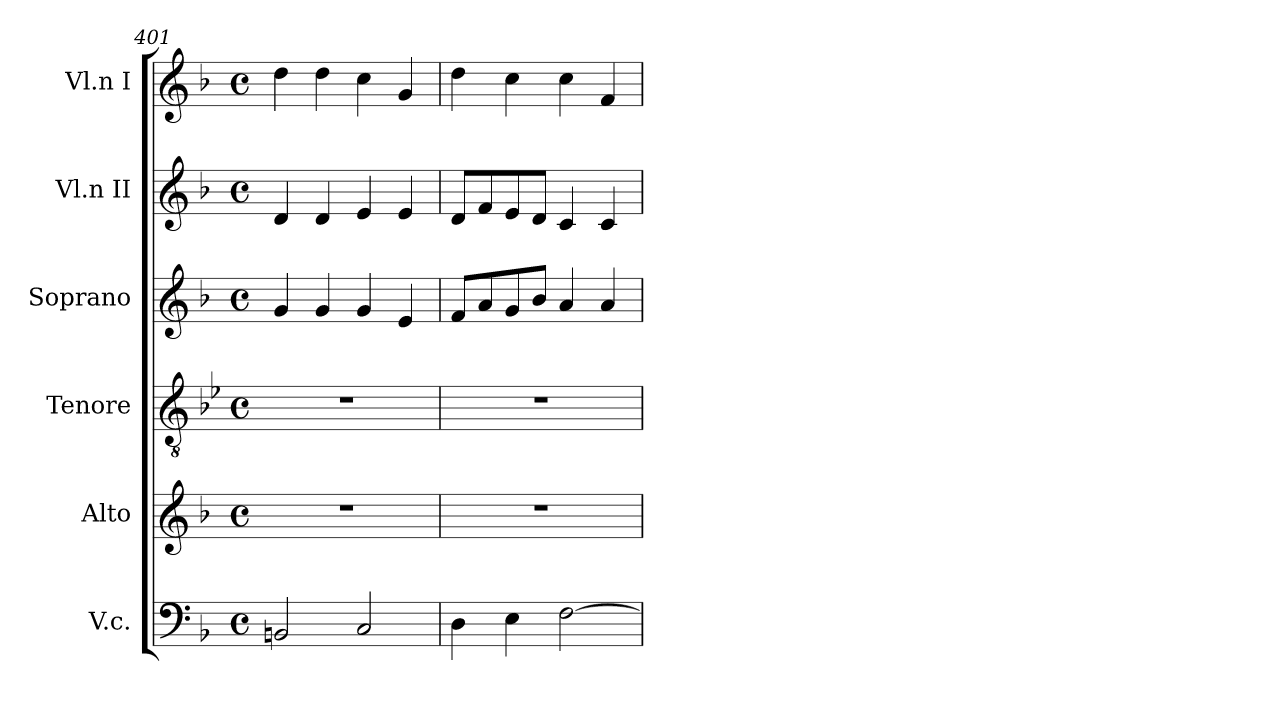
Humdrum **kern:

**kern	**kern	**kern	**kern	**kern	**kern
*part6	*part5	*part4	*part3	*part2	*part1
*staff6	*staff5	*staff4	*staff3	*staff2	*staff1
*I"V.c.	*I"Alto	*I"Tenore	*I"Soprano	*I"Vl.n II	*I"Vl.n I
*I'V.c.	*I'Alto	*I'Tenore	*I'Soprano	*I'Vl.n II	*I'Vl.n I
*clefF4	*clefG2	*clefGv2	*clefG2	*clefG2	*clefG2
*k[b-]	*k[b-]	*k[b-e-]	*k[b-]	*k[b-]	*k[b-]
*F:	*F:	*B-:	*F:	*F:	*F:
*M4/4	*M4/4	*M4/4	*M4/4	*M4/4	*M4/4
*met(c)	*met(c)	*met(c)	*met(c)	*met(c)	*met(c)
=401	=401	=401	=401	=401	=401
2BBn/	1r	1r	4g/	4d/	4dd\
.	.	.	4g/	4d/	4dd\
2C/	.	.	4g/	4e/	4cc\
.	.	.	4e/	4e/	4g/
!!LO:PB:g=z
=402	=402	=402	=402	=402	=402
4D\	1r	1r	8f/L	8d/L	4dd\
.	.	.	8a/	8f/	.
4E\	.	.	8g/	8e/	4cc\
.	.	.	8b-/J	8d/J	.
[>2F\	.	.	4a/	4c/	4cc\
.	.	.	4a/	4c/	4f/
=	=	=	=	=	=
*-	*-	*-	*-	*-	*-
